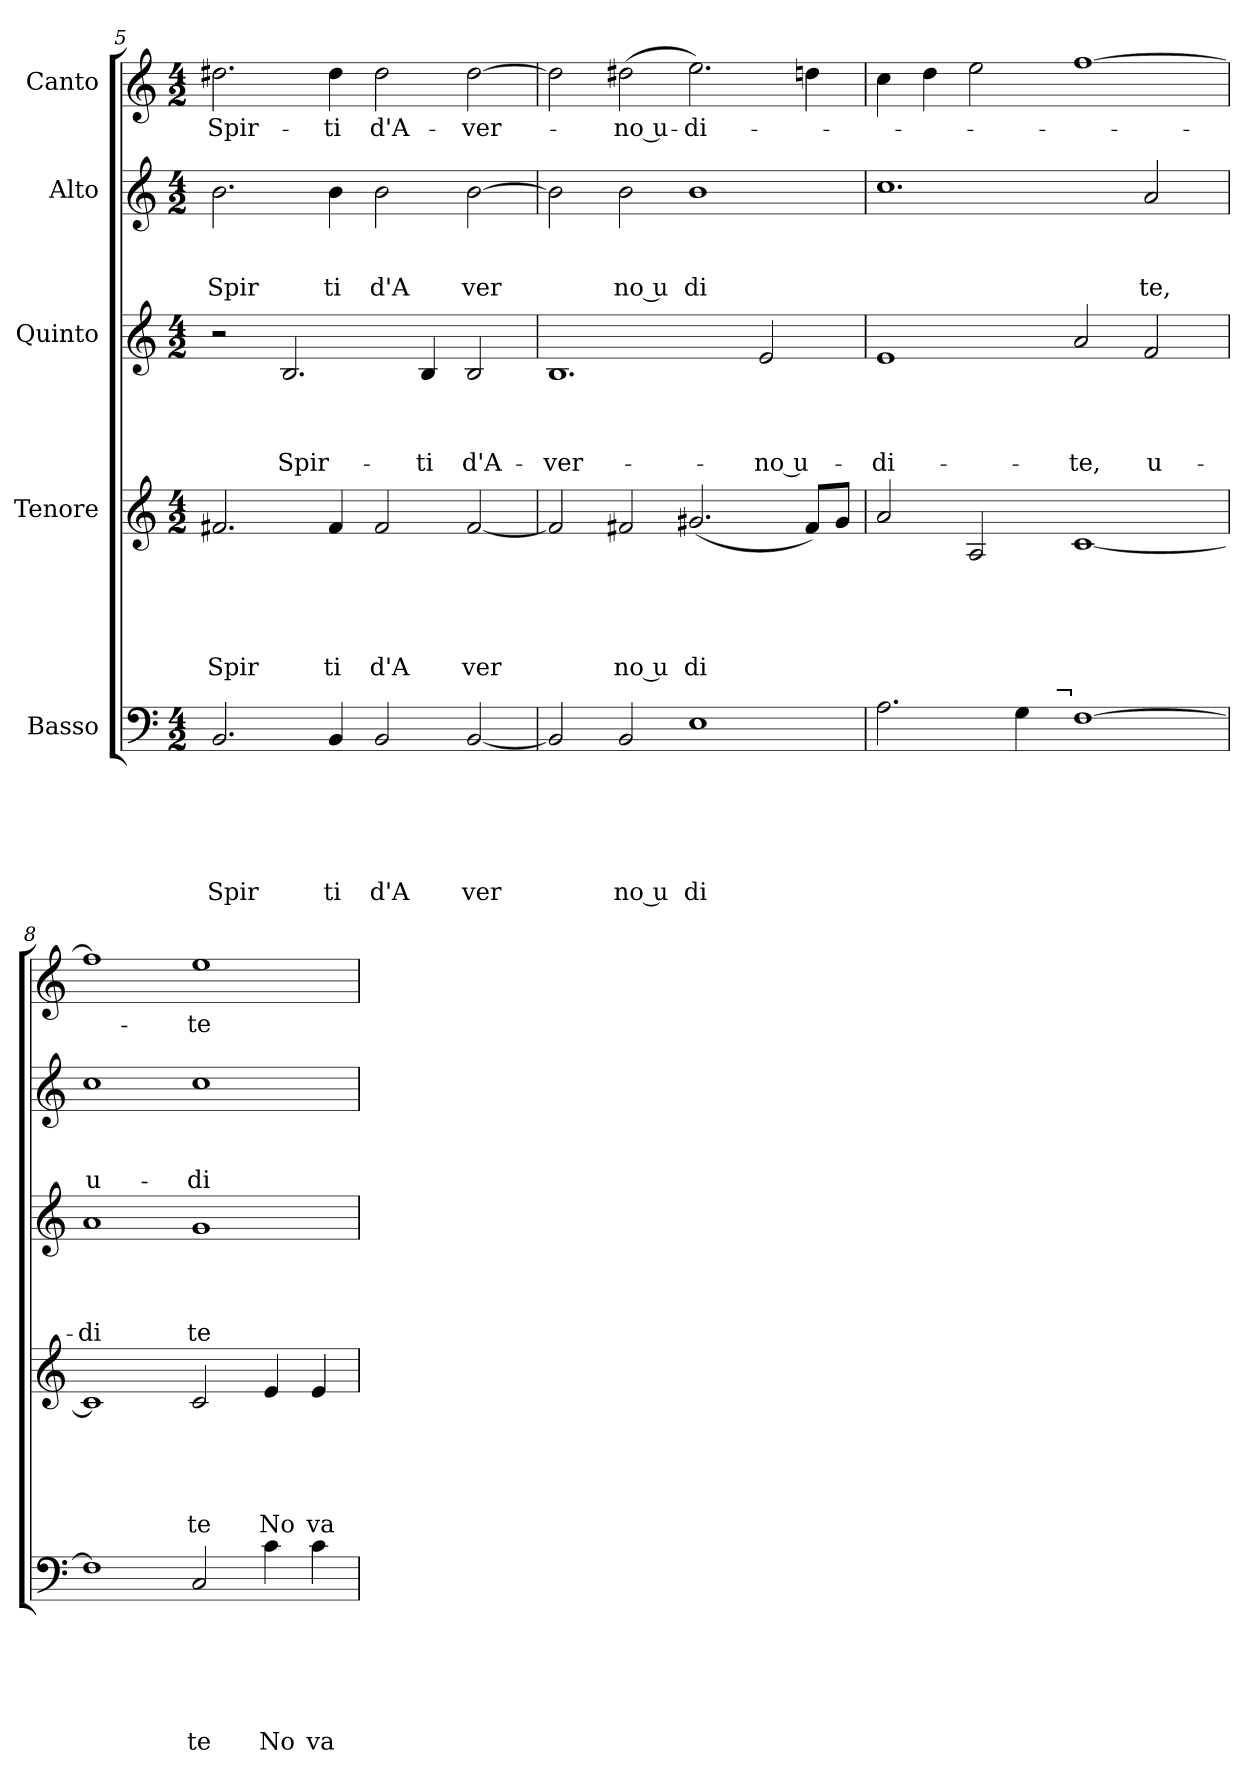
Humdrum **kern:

**kern	**text	**text	**text	**text	**text	**text	**kern	**text	**text	**text	**text	**text	**kern	**text	**text	**text	**text	**kern	**text	**text	**text	**kern	**text
*part5	*part5	*part5	*part5	*part5	*part5	*part5	*part4	*part4	*part4	*part4	*part4	*part4	*part3	*part3	*part3	*part3	*part3	*part2	*part2	*part2	*part2	*part1	*part1
*staff5	*staff5	*staff5	*staff5	*staff5	*staff5	*staff5	*staff4	*staff4	*staff4	*staff4	*staff4	*staff4	*staff3	*staff3	*staff3	*staff3	*staff3	*staff2	*staff2	*staff2	*staff2	*staff1	*staff1
*I"Basso	*	*	*	*	*	*	*I"Tenore	*	*	*	*	*	*I"Quinto	*	*	*	*	*I"Alto	*	*	*	*I"Canto	*
*clefF4	*	*	*	*	*	*	*clefG2	*	*	*	*	*	*clefG2	*	*	*	*	*clefG2	*	*	*	*clefG2	*
*k[]	*	*	*	*	*	*	*k[]	*	*	*	*	*	*k[]	*	*	*	*	*k[]	*	*	*	*k[]	*
*C:	*	*	*	*	*	*	*C:	*	*	*	*	*	*C:	*	*	*	*	*C:	*	*	*	*C:	*
*M4/2	*	*	*	*	*	*	*M4/2	*	*	*	*	*	*M4/2	*	*	*	*	*M4/2	*	*	*	*M4/2	*
=5	=5	=5	=5	=5	=5	=5	=5	=5	=5	=5	=5	=5	=5	=5	=5	=5	=5	=5	=5	=5	=5	=5	=5
!	!	!	!	!	!	!LO:LY:b	!	!	!	!	!	!LO:LY:b	!	!	!	!	!	!	!	!	!LO:LY:b	!	!LO:LY:b
2.BB/	.	.	.	.	.	Spir	2.f#X/	.	.	.	.	Spir	2r	.	.	.	.	2.b\	.	.	Spir	2.dd#X\	Spir-
!	!	!	!	!	!	!	!	!	!	!	!	!	!	!	!	!	!LO:LY:b	!	!	!	!	!	!
.	.	.	.	.	.	.	.	.	.	.	.	.	2.B/	.	.	.	Spir-	.	.	.	.	.	.
!	!	!	!	!	!	!LO:LY:b	!	!	!	!	!	!LO:LY:b	!	!	!	!	!	!	!	!	!LO:LY:b	!	!LO:LY:b
4BB/	.	.	.	.	.	ti	4f#/	.	.	.	.	ti	.	.	.	.	.	4b\	.	.	ti	4dd#\	-ti
!	!	!	!	!	!	!LO:LY:b	!	!	!	!	!	!LO:LY:b	!	!	!	!	!	!	!	!	!LO:LY:b	!	!LO:LY:b
2BB/	.	.	.	.	.	d'A	2f#/	.	.	.	.	d'A	.	.	.	.	.	2b\	.	.	d'A	2dd#\	d'A-
!	!	!	!	!	!	!	!	!	!	!	!	!	!	!	!	!	!LO:LY:b	!	!	!	!	!	!
.	.	.	.	.	.	.	.	.	.	.	.	.	4B/	.	.	.	-ti	.	.	.	.	.	.
!	!	!	!	!	!	!LO:LY:b	!	!	!	!	!	!LO:LY:b	!	!	!	!	!LO:LY:b	!	!	!	!LO:LY:b	!	!LO:LY:b
[<2BB/	.	.	.	.	.	ver	[<2f#/	.	.	.	.	ver	2B/	.	.	.	d'A-	[>2b\	.	.	ver	[>2dd#\	-ver-
=6	=6	=6	=6	=6	=6	=6	=6	=6	=6	=6	=6	=6	=6	=6	=6	=6	=6	=6	=6	=6	=6	=6	=6
!	!	!	!	!	!	!	!	!	!	!	!	!	!	!	!	!	!LO:LY:b	!	!	!	!	!	!
2BB/]	.	.	.	.	.	.	2f#/]	.	.	.	.	.	1.B	.	.	.	-ver-	2b\]	.	.	.	2dd#\]	.
!	!	!	!	!	!	!LO:LY:b:rj	!	!	!	!	!	!LO:LY:b:rj	!	!	!	!	!	!	!	!	!LO:LY:b:rj	!	!LO:LY:b:rj
2BB/	.	.	.	.	.	no u	2f#X/	.	.	.	.	no u	.	.	.	.	.	2b\	.	.	no u	(<2dd#X\	-no u-
!	!	!	!	!	!	!LO:LY:b	!	!	!	!	!	!LO:LY:b	!	!	!	!	!	!	!	!	!LO:LY:b	!	!LO:LY:b
1E	.	.	.	.	.	di	(2.g#X/	.	.	.	.	di	.	.	.	.	.	1b	.	.	di	2.ee\)	-di-
!	!	!	!	!	!	!	!	!	!	!	!	!	!	!	!	!	!LO:LY:b:rj	!	!	!	!	!	!
.	.	.	.	.	.	.	.	.	.	.	.	.	2e/	.	.	.	-no u-	.	.	.	.	.	.
.	.	.	.	.	.	.	8f#/L)	.	.	.	.	.	.	.	.	.	.	.	.	.	.	4ddn\	.
.	.	.	.	.	.	.	8g#/J	.	.	.	.	.	.	.	.	.	.	.	.	.	.	.	.
=7	=7	=7	=7	=7	=7	=7	=7	=7	=7	=7	=7	=7	=7	=7	=7	=7	=7	=7	=7	=7	=7	=7	=7
!LO:TX:a:t=¬	!	!	!	!	!	!	!	!	!	!	!	!	!	!	!	!	!	!	!	!	!	!	!
!	!	!	!	!	!	!	!	!	!	!	!	!	!	!	!	!	!LO:LY:b	!	!	!	!	!	!
*^	*	*	*	*	*	*	*	*	*	*	*	*	*	*	*	*	*	*	*	*	*	*	*
2.A\	2...ryy	.	.	.	.	.	.	2a/	.	.	.	.	.	1e	.	.	.	-di-	1.cc	.	.	.	4cc\	.
.	.	.	.	.	.	.	.	.	.	.	.	.	.	.	.	.	.	.	.	.	.	.	4dd\	.
.	.	.	.	.	.	.	.	2A/	.	.	.	.	.	.	.	.	.	.	.	.	.	.	2ee\	.
4G\	.	.	.	.	.	.	.	.	.	.	.	.	.	.	.	.	.	.	.	.	.	.	.	.
!	!LO:TX:a:t=¬	!	!	!	!	!	!	!	!	!	!	!	!	!	!	!	!	!	!	!	!	!	!	!
.	1ryy	.	.	.	.	.	.	.	.	.	.	.	.	.	.	.	.	.	.	.	.	.	.	.
!	!	!	!	!	!	!	!	!	!	!	!	!	!	!	!	!	!	!LO:LY:b	!	!	!	!	!	!
[<1F	.	.	.	.	.	.	.	[<1c	.	.	.	.	.	2a/	.	.	.	-te,	.	.	.	.	[<1ff	.
!	!	!	!	!	!	!	!	!	!	!	!	!	!	!	!	!	!	!LO:LY:b	!	!	!	!LO:LY:b	!	!
.	.	.	.	.	.	.	.	.	.	.	.	.	.	2f/	.	.	.	u-	2a/	.	.	te,	.	.
.	16ryy	.	.	.	.	.	.	.	.	.	.	.	.	.	.	.	.	.	.	.	.	.	.	.
!!LO:LB:g=z
=8	=8	=8	=8	=8	=8	=8	=8	=8	=8	=8	=8	=8	=8	=8	=8	=8	=8	=8	=8	=8	=8	=8	=8	=8
!	!	!	!	!	!	!	!	!	!	!	!	!	!	!	!	!	!	!LO:LY:b	!	!	!	!LO:LY:b	!	!
*v	*v	*	*	*	*	*	*	*	*	*	*	*	*	*	*	*	*	*	*	*	*	*	*	*
1F]	.	.	.	.	.	.	1c]	.	.	.	.	.	1a	.	.	.	-di	1cc	.	.	u-	1ff]	.
!	!	!	!	!	!	!LO:LY:b	!	!	!	!	!	!LO:LY:b	!	!	!	!	!LO:LY:b	!	!	!	!LO:LY:b	!	!LO:LY:b
2C/	.	.	.	.	.	te	2c/	.	.	.	.	te	1g	.	.	.	te	1cc	.	.	-di-	1ee	-te
!	!	!	!	!	!	!LO:LY:b	!	!	!	!	!	!LO:LY:b	!	!	!	!	!	!	!	!	!	!	!
4c\	.	.	.	.	.	No	4e/	.	.	.	.	No	.	.	.	.	.	.	.	.	.	.	.
!	!	!	!	!	!	!LO:LY:b	!	!	!	!	!	!LO:LY:b	!	!	!	!	!	!	!	!	!	!	!
4c\	.	.	.	.	.	va	4e/	.	.	.	.	va	.	.	.	.	.	.	.	.	.	.	.
=	=	=	=	=	=	=	=	=	=	=	=	=	=	=	=	=	=	=	=	=	=	=	=
*-	*-	*-	*-	*-	*-	*-	*-	*-	*-	*-	*-	*-	*-	*-	*-	*-	*-	*-	*-	*-	*-	*-	*-
